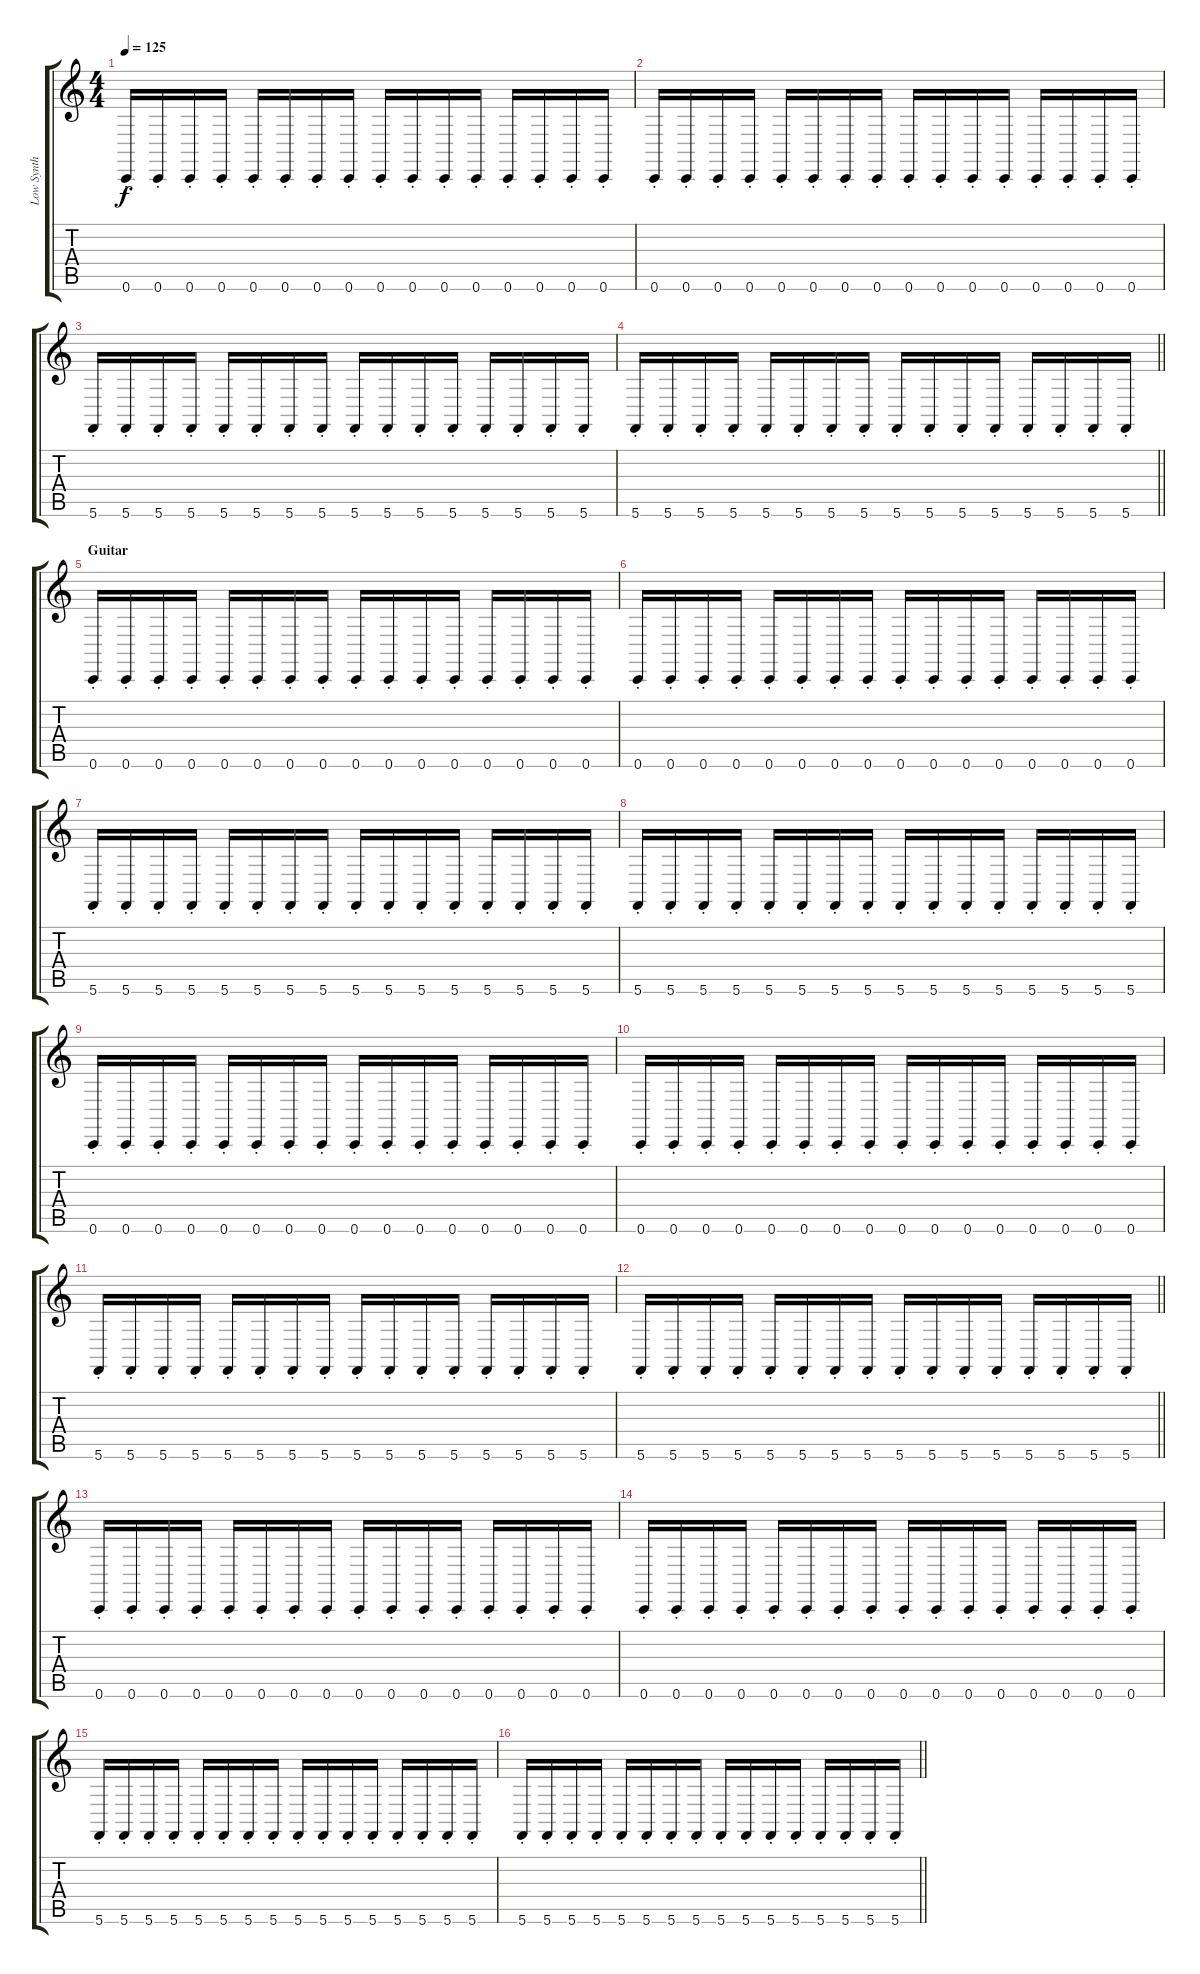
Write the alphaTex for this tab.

\track ("Low Synth (Gillian Gilbert)" "Low Synth ") {instrument lead8bassandlead}
\staff {score tabs}
\tuning (D4 A3 F3 C3 G2 C2) {hide}
\ts (4 4)
\tempo 125
\clef g2
\ks c
0.6{st}.16{dy f} 0.6{st}.16 0.6{st}.16 0.6{st}.16 0.6{st}.16 0.6{st}.16 0.6{st}.16 0.6{st}.16 0.6{st}.16 0.6{st}.16 0.6{st}.16 0.6{st}.16 0.6{st}.16 0.6{st}.16 0.6{st}.16 0.6{st}.16 |
0.6{st}.16 0.6{st}.16 0.6{st}.16 0.6{st}.16 0.6{st}.16 0.6{st}.16 0.6{st}.16 0.6{st}.16 0.6{st}.16 0.6{st}.16 0.6{st}.16 0.6{st}.16 0.6{st}.16 0.6{st}.16 0.6{st}.16 0.6{st}.16 |
5.6{st}.16 5.6{st}.16 5.6{st}.16 5.6{st}.16 5.6{st}.16 5.6{st}.16 5.6{st}.16 5.6{st}.16 5.6{st}.16 5.6{st}.16 5.6{st}.16 5.6{st}.16 5.6{st}.16 5.6{st}.16 5.6{st}.16 5.6{st}.16 |
\barLineRight lightlight
5.6{st}.16 5.6{st}.16 5.6{st}.16 5.6{st}.16 5.6{st}.16 5.6{st}.16 5.6{st}.16 5.6{st}.16 5.6{st}.16 5.6{st}.16 5.6{st}.16 5.6{st}.16 5.6{st}.16 5.6{st}.16 5.6{st}.16 5.6{st}.16 |
\section ("" "Guitar")
0.6{st}.16 0.6{st}.16 0.6{st}.16 0.6{st}.16 0.6{st}.16 0.6{st}.16 0.6{st}.16 0.6{st}.16 0.6{st}.16 0.6{st}.16 0.6{st}.16 0.6{st}.16 0.6{st}.16 0.6{st}.16 0.6{st}.16 0.6{st}.16 |
0.6{st}.16 0.6{st}.16 0.6{st}.16 0.6{st}.16 0.6{st}.16 0.6{st}.16 0.6{st}.16 0.6{st}.16 0.6{st}.16 0.6{st}.16 0.6{st}.16 0.6{st}.16 0.6{st}.16 0.6{st}.16 0.6{st}.16 0.6{st}.16 |
5.6{st}.16 5.6{st}.16 5.6{st}.16 5.6{st}.16 5.6{st}.16 5.6{st}.16 5.6{st}.16 5.6{st}.16 5.6{st}.16 5.6{st}.16 5.6{st}.16 5.6{st}.16 5.6{st}.16 5.6{st}.16 5.6{st}.16 5.6{st}.16 |
5.6{st}.16 5.6{st}.16 5.6{st}.16 5.6{st}.16 5.6{st}.16 5.6{st}.16 5.6{st}.16 5.6{st}.16 5.6{st}.16 5.6{st}.16 5.6{st}.16 5.6{st}.16 5.6{st}.16 5.6{st}.16 5.6{st}.16 5.6{st}.16 |
0.6{st}.16 0.6{st}.16 0.6{st}.16 0.6{st}.16 0.6{st}.16 0.6{st}.16 0.6{st}.16 0.6{st}.16 0.6{st}.16 0.6{st}.16 0.6{st}.16 0.6{st}.16 0.6{st}.16 0.6{st}.16 0.6{st}.16 0.6{st}.16 |
0.6{st}.16 0.6{st}.16 0.6{st}.16 0.6{st}.16 0.6{st}.16 0.6{st}.16 0.6{st}.16 0.6{st}.16 0.6{st}.16 0.6{st}.16 0.6{st}.16 0.6{st}.16 0.6{st}.16 0.6{st}.16 0.6{st}.16 0.6{st}.16 |
5.6{st}.16 5.6{st}.16 5.6{st}.16 5.6{st}.16 5.6{st}.16 5.6{st}.16 5.6{st}.16 5.6{st}.16 5.6{st}.16 5.6{st}.16 5.6{st}.16 5.6{st}.16 5.6{st}.16 5.6{st}.16 5.6{st}.16 5.6{st}.16 |
\barLineRight lightlight
5.6{st}.16 5.6{st}.16 5.6{st}.16 5.6{st}.16 5.6{st}.16 5.6{st}.16 5.6{st}.16 5.6{st}.16 5.6{st}.16 5.6{st}.16 5.6{st}.16 5.6{st}.16 5.6{st}.16 5.6{st}.16 5.6{st}.16 5.6{st}.16 |
0.6{st}.16 0.6{st}.16 0.6{st}.16 0.6{st}.16 0.6{st}.16 0.6{st}.16 0.6{st}.16 0.6{st}.16 0.6{st}.16 0.6{st}.16 0.6{st}.16 0.6{st}.16 0.6{st}.16 0.6{st}.16 0.6{st}.16 0.6{st}.16 |
0.6{st}.16 0.6{st}.16 0.6{st}.16 0.6{st}.16 0.6{st}.16 0.6{st}.16 0.6{st}.16 0.6{st}.16 0.6{st}.16 0.6{st}.16 0.6{st}.16 0.6{st}.16 0.6{st}.16 0.6{st}.16 0.6{st}.16 0.6{st}.16 |
5.6{st}.16 5.6{st}.16 5.6{st}.16 5.6{st}.16 5.6{st}.16 5.6{st}.16 5.6{st}.16 5.6{st}.16 5.6{st}.16 5.6{st}.16 5.6{st}.16 5.6{st}.16 5.6{st}.16 5.6{st}.16 5.6{st}.16 5.6{st}.16 |
\barLineRight lightlight
5.6{st}.16 5.6{st}.16 5.6{st}.16 5.6{st}.16 5.6{st}.16 5.6{st}.16 5.6{st}.16 5.6{st}.16 5.6{st}.16 5.6{st}.16 5.6{st}.16 5.6{st}.16 5.6{st}.16 5.6{st}.16 5.6{st}.16 5.6{st}.16
